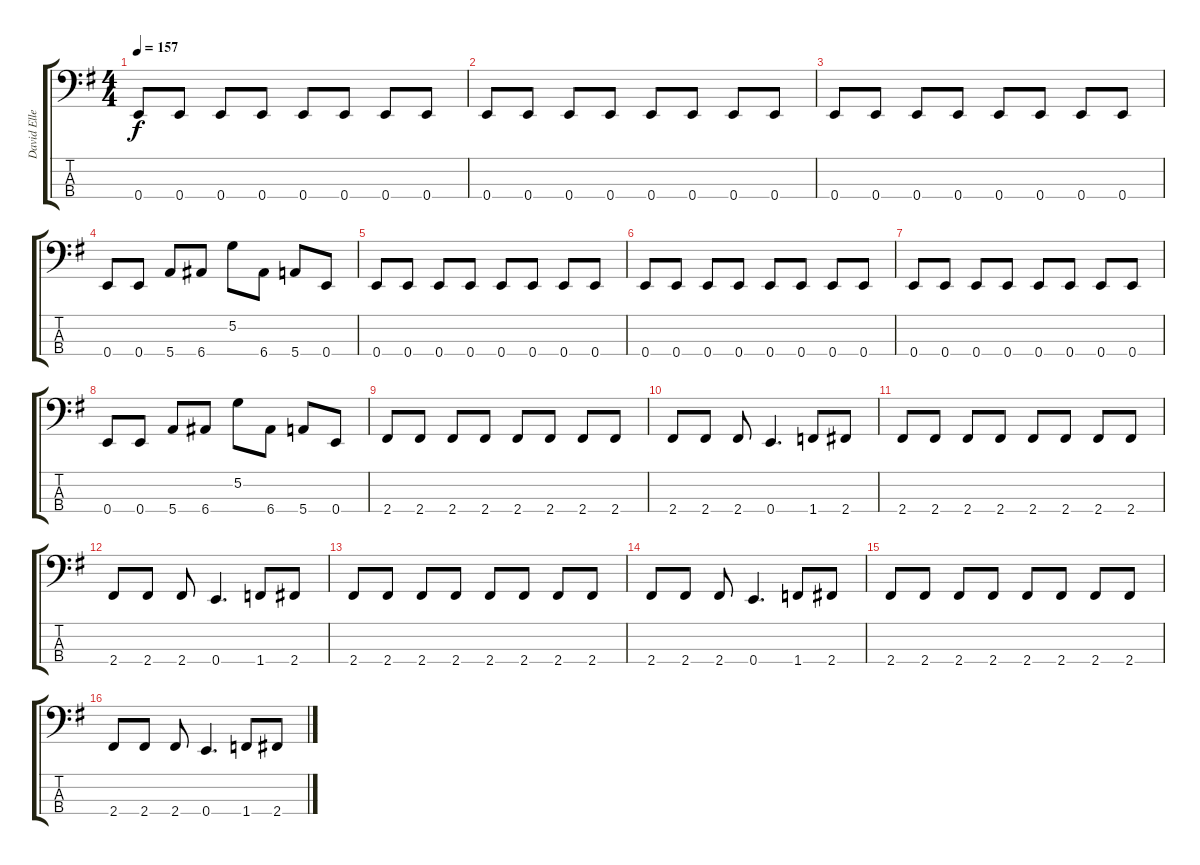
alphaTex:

\track ("David Ellefson" "David Elle") {instrument electricbasspick}
\staff {score tabs}
\tuning (G2 D2 A1 E1) {hide}
\ts (4 4)
\tempo 157
\clef f4
\ks g
0.4.8{dy f} 0.4.8 0.4.8 0.4.8 0.4.8 0.4.8 0.4.8 0.4.8 |
0.4.8 0.4.8 0.4.8 0.4.8 0.4.8 0.4.8 0.4.8 0.4.8 |
0.4.8 0.4.8 0.4.8 0.4.8 0.4.8 0.4.8 0.4.8 0.4.8 |
0.4.8 0.4.8 5.4.8 6.4.8 5.2.8 6.4.8 5.4.8 0.4.8 |
0.4.8 0.4.8 0.4.8 0.4.8 0.4.8 0.4.8 0.4.8 0.4.8 |
0.4.8 0.4.8 0.4.8 0.4.8 0.4.8 0.4.8 0.4.8 0.4.8 |
0.4.8 0.4.8 0.4.8 0.4.8 0.4.8 0.4.8 0.4.8 0.4.8 |
0.4.8 0.4.8 5.4.8 6.4.8 5.2.8 6.4.8 5.4.8 0.4.8 |
2.4.8 2.4.8 2.4.8 2.4.8 2.4.8 2.4.8 2.4.8 2.4.8 |
2.4.8 2.4.8 2.4.8 0.4.4{d} 1.4.8 2.4.8 |
2.4.8 2.4.8 2.4.8 2.4.8 2.4.8 2.4.8 2.4.8 2.4.8 |
2.4.8 2.4.8 2.4.8 0.4.4{d} 1.4.8 2.4.8 |
2.4.8 2.4.8 2.4.8 2.4.8 2.4.8 2.4.8 2.4.8 2.4.8 |
2.4.8 2.4.8 2.4.8 0.4.4{d} 1.4.8 2.4.8 |
2.4.8 2.4.8 2.4.8 2.4.8 2.4.8 2.4.8 2.4.8 2.4.8 |
2.4.8 2.4.8 2.4.8 0.4.4{d} 1.4.8 2.4.8
